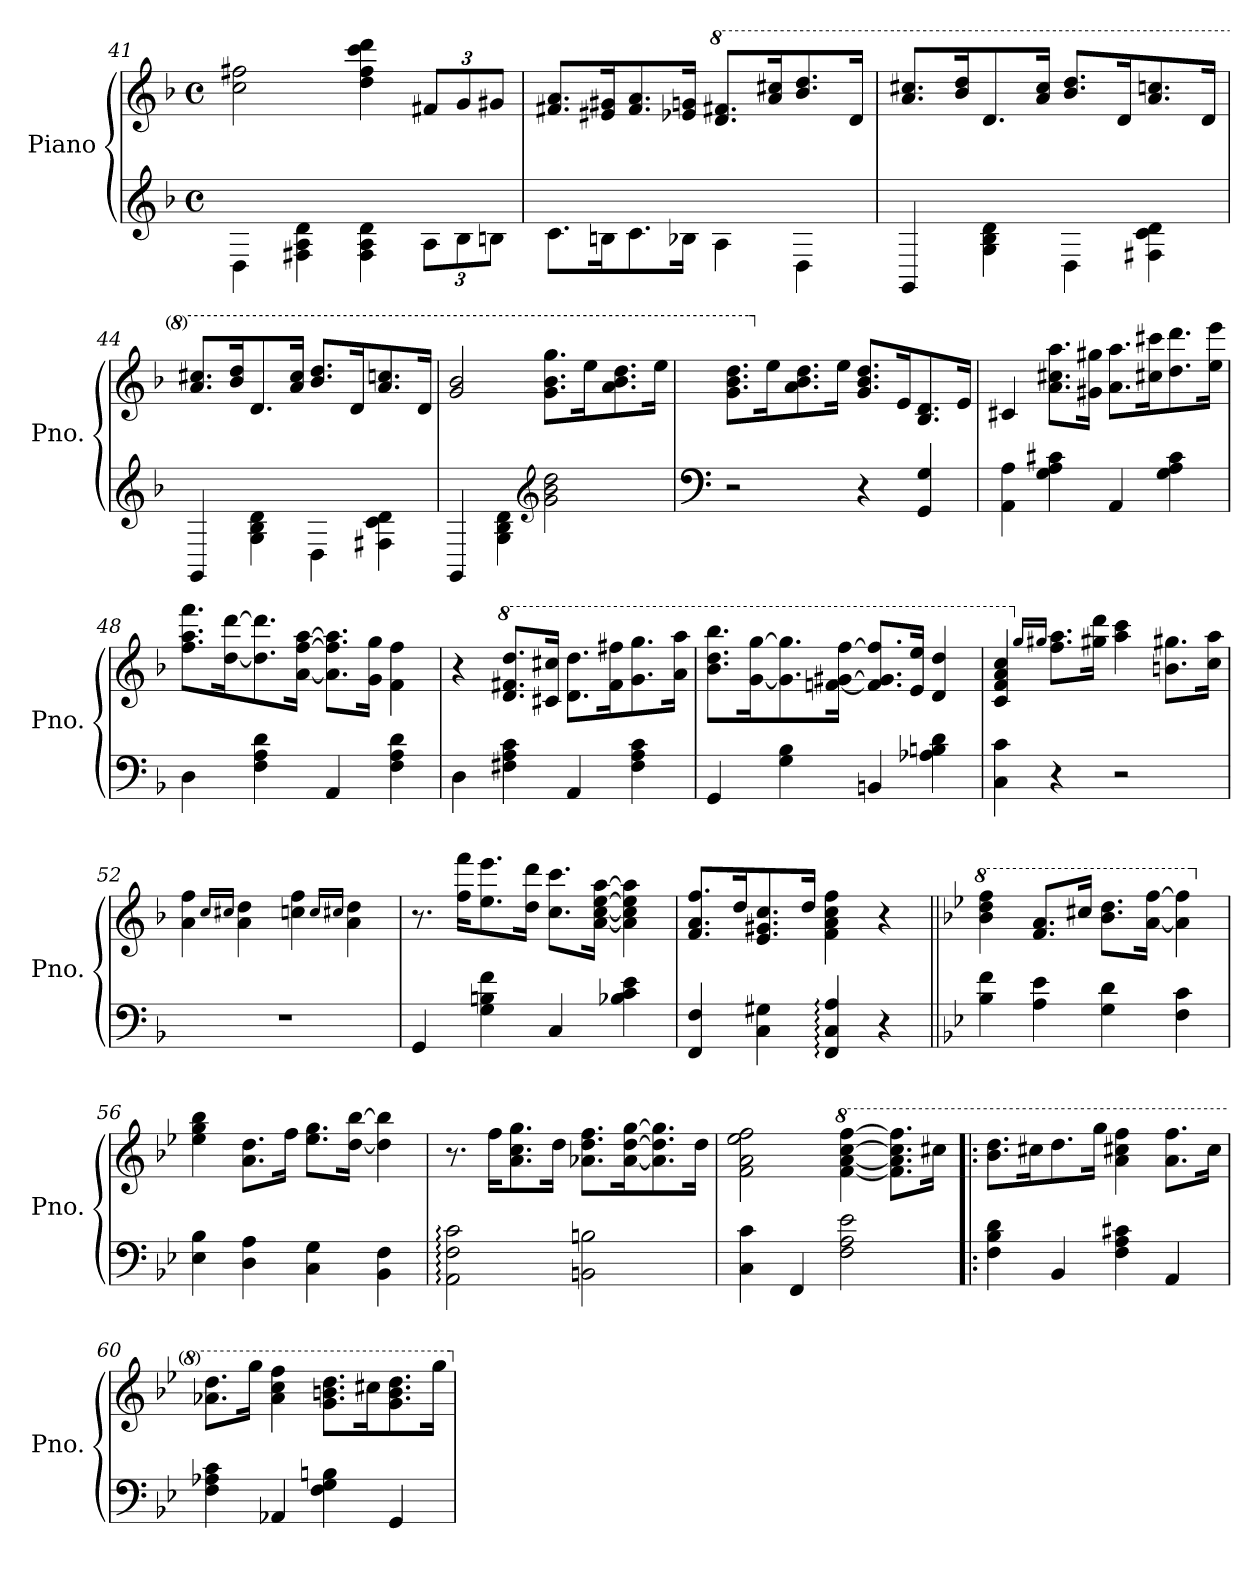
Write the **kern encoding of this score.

**kern	**kern
*part1	*part1
*staff2	*staff1
*I"Piano	*
*I'Pno.	*
*clefG2	*clefG2
*k[b-]	*k[b-]
*M4/4	*M4/4
*met(c)	*met(c)
=41	=41
4D\	2cc\ 2ff#X\
4F#X\ 4A\ 4d\	.
4F#\ 4A\ 4d\	4dd\ 4ff#\ 4ccc\ 4ddd\
*Xbrackettup	*Xbrackettup
12A\L	12f#X/L
12B-\	12g/
12Bn\J	12g#X/J
=42	=42
8.c\L	8.f#X/ 8.a/L
16Bn\K	16e#X/ 16g#X/K
8.c\	8.f#/ 8.a/
16B-X\Jk	16e-X/ 16gn/Jk
*	*8va
4A\	8.dd/ 8.ff#X/L
.	16aa/ 16ccc#X/K
4D\	8.bb-/ 8.ddd/
.	16dd/Jk
=43	=43
4GG/	8.aa/ 8.ccc#X/L
.	16bb-/ 16ddd/K
4G\ 4B-\ 4d\	8.dd/
.	16aa/ 16ccc#/Jk
4D\	8.bb-/ 8.ddd/L
.	16dd/K
4F#X\ 4c\ 4d\	8.aa/ 8.cccn/
.	16dd/Jk
!!LO:LB:g=z
=44	=44
4GG/	8.aa/ 8.ccc#X/L
.	16bb-/ 16ddd/K
4G\ 4B-\ 4d\	8.dd/
.	16aa/ 16ccc#/Jk
4D\	8.bb-/ 8.ddd/L
.	16dd/K
4F#X\ 4c\ 4d\	8.aa/ 8.cccn/
.	16dd/Jk
=45	=45
4GG/	2gg/ 2bb-/
4G\ 4B-\ 4d\	.
*clefG2	*
2g\ 2b-\ 2dd\	8.gg\ 8.bb-\ 8.ggg\L
.	16eee\K
.	8.aa\ 8.bb-\ 8.ddd\
.	16eee\Jk
=46	=46
*clefF4	*
2r	8.gg\ 8.bb-\ 8.ddd\L
*	*X8va
.	16ee\K
.	8.a\ 8.b-\ 8.dd\
.	16ee\Jk
4r	8.g/ 8.b-/ 8.dd/L
.	16e/K
4GG/ 4G/	8.B-/ 8.d/
.	16e/Jk
=47	=47
4AA\ 4A\	4c#X/
4G\ 4A\ 4c#X\	8.a\ 8.cc#X\ 8.aa\L
.	16g#X\ 16gg#X\Jk
4AA/	8.a\ 8.aa\L
.	16cc#X\ 16ccc#X\K
4G\ 4A\ 4c#\	8.dd\ 8.ddd\
.	16ee\ 16eee\Jk
=48	=48
4D\	8.ff\ 8.aa\ 8.fff\L
.	[16dd\ [16ddd\K
4F\ 4A\ 4d\	8.dd\] 8.ddd\]
.	[16a\ [16ff\ [16aa\Jk
4AA/	8.a\] 8.ff\] 8.aa\]L
.	16g\ 16gg\Jk
4F\ 4A\ 4d\	4f\ 4ff\
!!LO:LB:g=z
=49	=49
4D\	4r
*	*8va
4F#X\ 4A\ 4c\	8.dd/ 8.ff#X/ 8.ddd/L
.	16cc#X/ 16ccc#X/Jk
4AA/	8.dd\ 8.ddd\L
.	16ff#\ 16fff#X\K
4F#\ 4A\ 4c\	8.gg\ 8.ggg\
.	16aa\ 16aaa\Jk
!!LO:LB:g=z
=50	=50
4GG/	8.bb-\ 8.ddd\ 8.bbb-\L
.	[16gg\ [16ggg\K
4G\ 4B-\	8.gg\] 8.ggg\]
.	[16ffn\ [16gg#X\ [16fff\Jk
4BBn/	8.ff/] 8.gg#/] 8.fff/]L
.	16ee/ 16eee/Jk
4A-X\ 4Bn\ 4d\	4dd/ 4ddd/
=51	=51
4C\ 4c\	4cc/ 4ff/ 4aa/ 4ccc/
*	*X8va
.	16qgg/LL
.	16qgg#X/JJ
4r	8.ff\ 8.aa\L
.	16gg#X\ 16ddd\Jk
2r	4aa\ 4ccc\
.	8.bn\ 8.gg#X\L
.	16cc\ 16aa\Jk
=52	=52
1r	4a\ 4ff\
.	16qcc/LL
.	16qcc#X/JJ
.	4a\ 4dd\
.	4ccn\ 4ff\
.	16qcc/LL
.	16qcc#X/JJ
.	4a\ 4dd\
=53	=53
4GG/	8.r
.	16ff\ 16fff\KL
4G\ 4Bn\ 4f\	8.ee\ 8.eee\
.	16dd\ 16ddd\Jk
4C/	8.cc\ 8.ccc\L
.	[16a\ [16cc\ [16ee\ [16aa\Jk
4B-X\ 4c\ 4e\	4a\] 4cc\] 4ee\] 4aa\]
=54	=54
4FF/ 4F/	8.f/ 8.a/ 8.ff/L
.	16dd/K
4C\ 4G#X\	8.e/ 8.g#X/ 8.cc/
.	16dd/Jk
4FF/: 4C/: 4A/:	4f\ 4a\ 4cc\ 4ff\
4r	4r
!!LO:LB:g=z
=55||	=55||
*k[b-e-]	*k[b-e-]
*	*8va
4B-\ 4f\	4bb-\ 4ddd\ 4fff\
4A\ 4e-\	8.ff/ 8.aa/L
.	16ccc#X/Jk
4G\ 4d\	8.bb-\ 8.ddd\L
.	[16aa\ [16fff\Jk
4F\ 4c\	4aa\] 4fff\]
=56	=56
*	*X8va
4E-\ 4B-\	4ee-\ 4gg\ 4bb-\
4D\ 4A\	8.a\ 8.dd\L
.	16ff\Jk
4C\ 4G\	8.ee-\ 8.gg\L
.	[16dd\ [16bb-\Jk
4BB-\ 4F\	4dd\] 4bb-\]
=57	=57
2AA\: 2F\: 2c\:	8.r
.	16ff\KL
.	8.a\ 8.cc\ 8.gg\
.	16dd\Jk
2BBn\ 2Bn\	8.a-X\ 8.dd\ 8.ff\L
.	[16a-\ [16dd\ [16gg\K
.	8.a-\] 8.dd\] 8.gg\]
.	16dd\Jk
=58	=58
4C\ 4c\	2f\ 2a\ 2ee-\ 2ff\
4FF/	.
*	*8va
2F\ 2A\ 2e-\	[4ff\ [4aa\ [4ccc\ [4fff\
.	8.ff\] 8.aa\] 8.ccc\] 8.fff\]L
.	16ccc#X\Jk
!!LO:PB:g=z
=59!|:	=59!|:
4F\ 4B-\ 4d\	8.bb-\ 8.ddd\L
.	16ccc#X\K
4BB-/	8.ddd\
.	16ggg\Jk
4F\ 4A\ 4c#X\	4aa\ 4ccc#X\ 4fff\
4AA/	8.aa\ 8.fff\L
.	16ccc#\Jk
=60	=60
4F\ 4A-X\ 4c\	8.aa-X\ 8.ddd\L
.	16ggg\Jk
4AA-X/	4aa-\ 4ccc\ 4fff\
4F\ 4G\ 4Bn\	8.gg\ 8.bbn\ 8.ddd\L
.	16ccc#X\K
4GG/	8.gg\ 8.bb\ 8.ddd\
.	16ggg\Jk
*	*X8va
=	=
*-	*-
